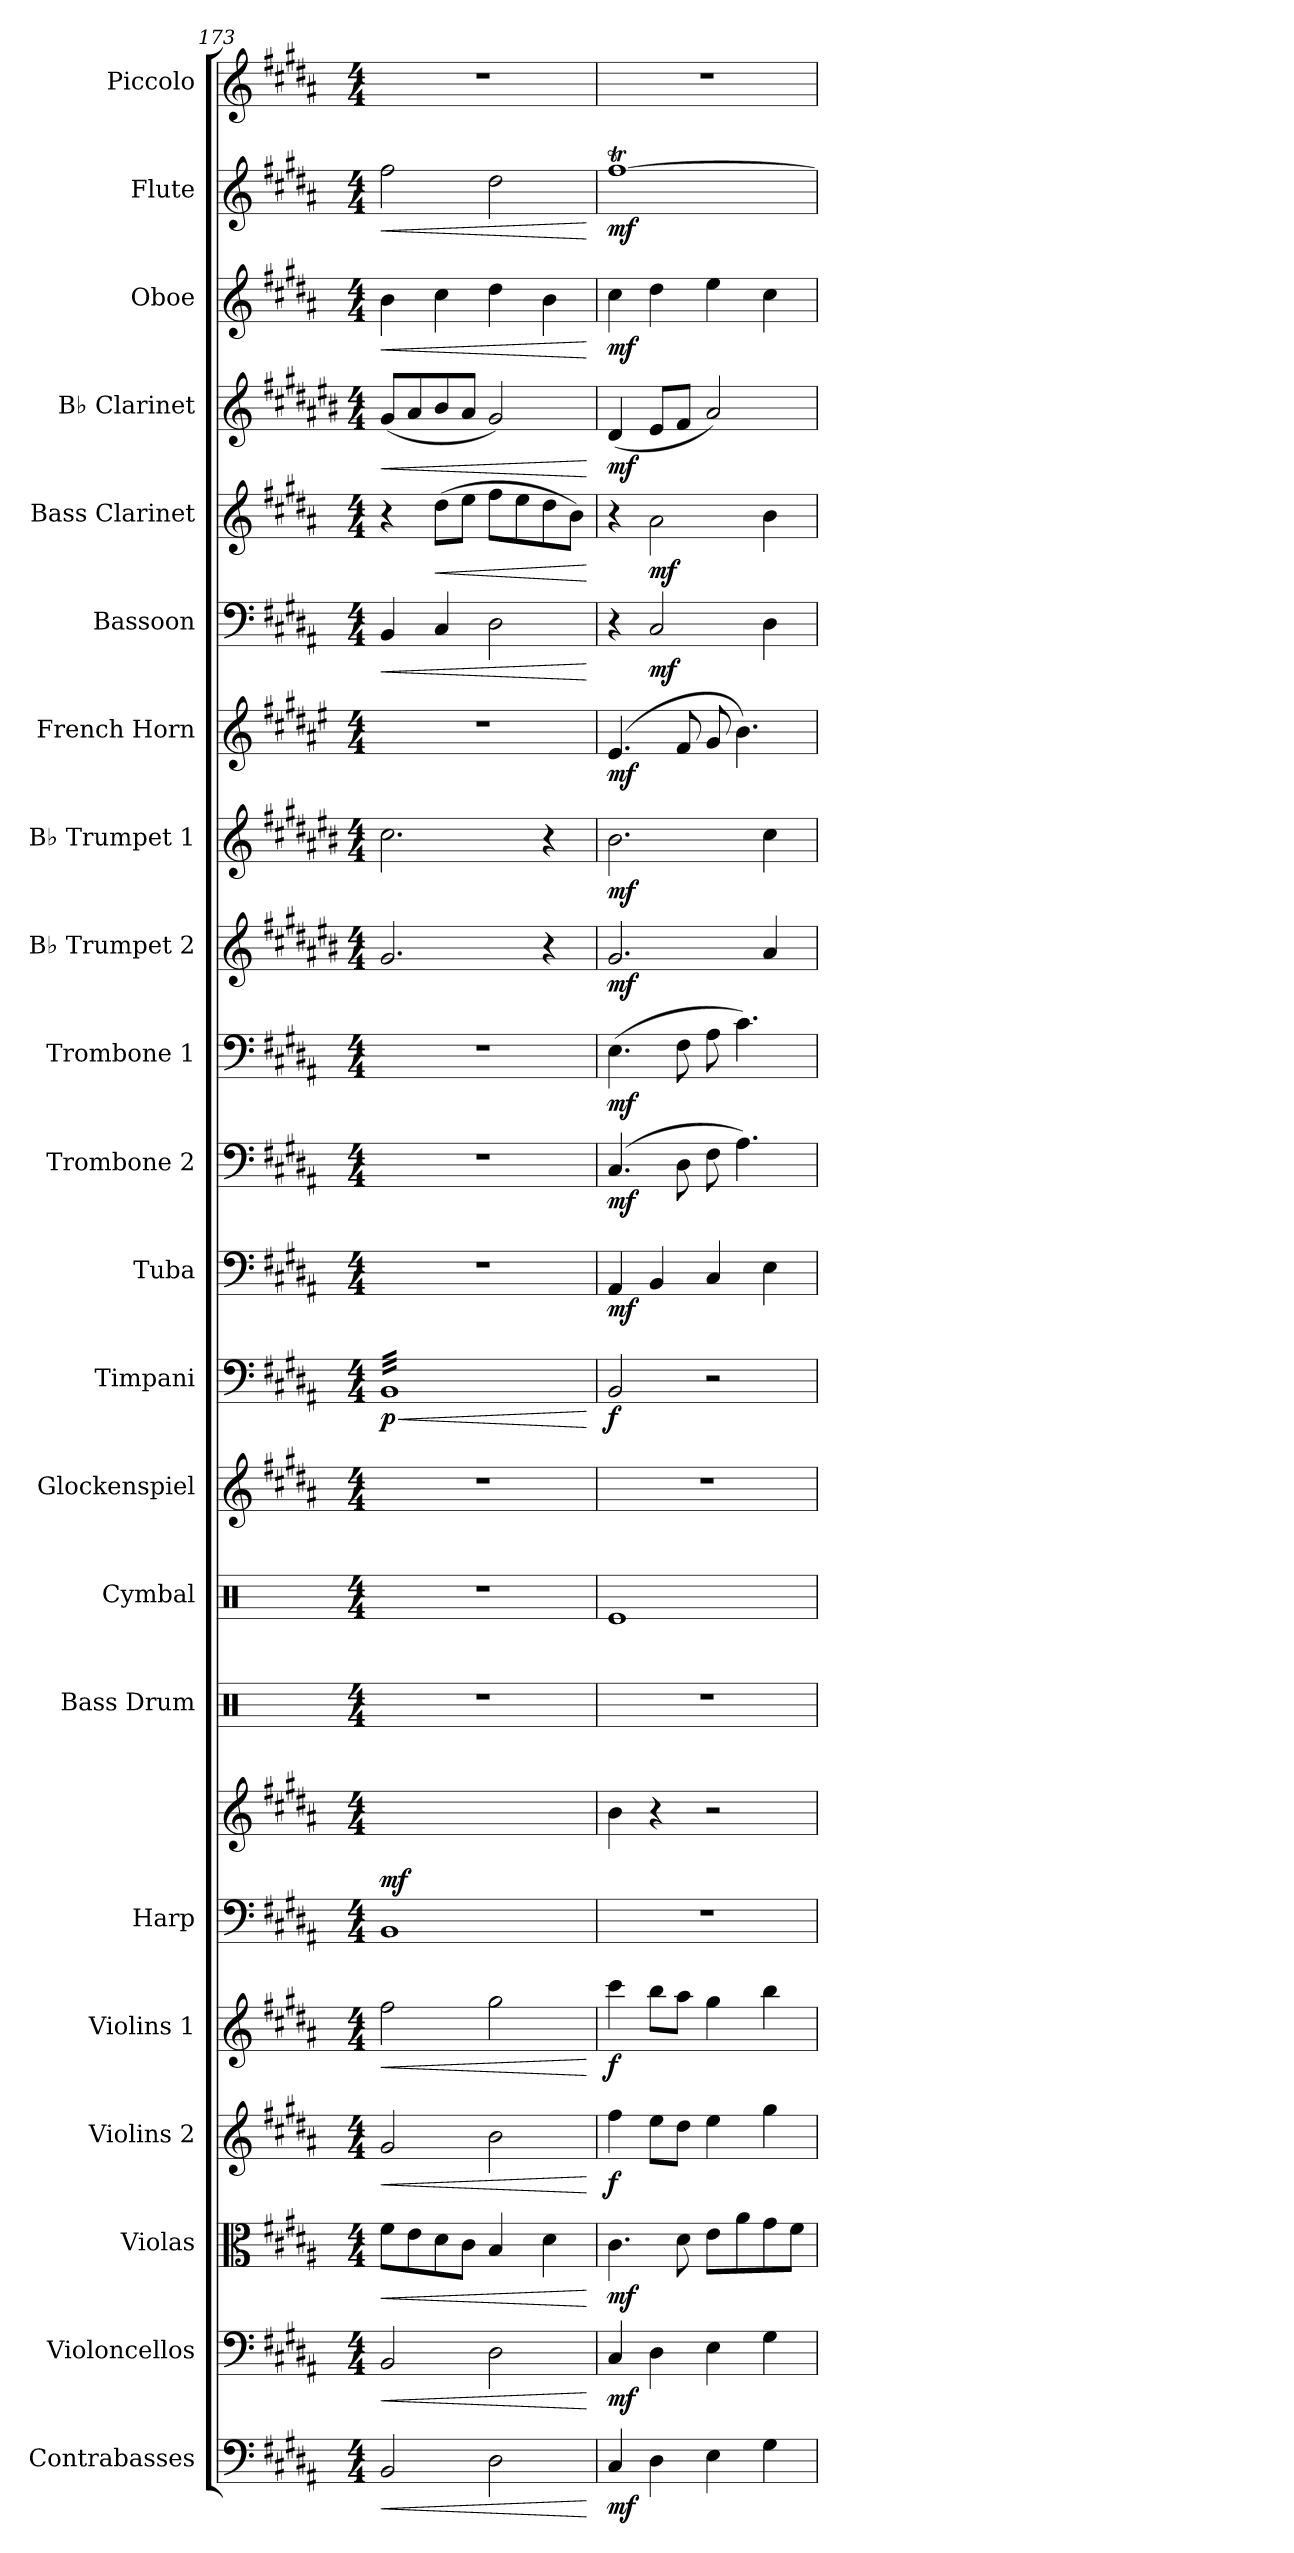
**kern	**dynam	**kern	**dynam	**kern	**dynam	**kern	**dynam	**kern	**dynam	**kern	**kern	**dynam	**kern	**kern	**kern	**kern	**dynam	**kern	**dynam	**kern	**dynam	**kern	**dynam	**kern	**dynam	**kern	**dynam	**kern	**dynam	**kern	**dynam	**kern	**dynam	**kern	**dynam	**kern	**dynam	**kern	**dynam	**kern
*part22	*part22	*part21	*part21	*part20	*part20	*part19	*part19	*part18	*part18	*part17	*part17	*part17	*part16	*part15	*part14	*part13	*part13	*part12	*part12	*part11	*part11	*part10	*part10	*part9	*part9	*part8	*part8	*part7	*part7	*part6	*part6	*part5	*part5	*part4	*part4	*part3	*part3	*part2	*part2	*part1
*staff23	*staff23	*staff22	*staff22	*staff21	*staff21	*staff20	*staff20	*staff19	*staff19	*staff18	*staff17	*staff17/18	*staff16	*staff15	*staff14	*staff13	*staff13	*staff12	*staff12	*staff11	*staff11	*staff10	*staff10	*staff9	*staff9	*staff8	*staff8	*staff7	*staff7	*staff6	*staff6	*staff5	*staff5	*staff4	*staff4	*staff3	*staff3	*staff2	*staff2	*staff1
*I"Contrabasses	*	*I"Violoncellos	*	*I"Violas	*	*I"Violins 2	*	*I"Violins 1	*	*I"Harp	*	*	*I"Bass Drum	*I"Cymbal	*I"Glockenspiel	*I"Timpani	*	*I"Tuba	*	*I"Trombone 2	*	*I"Trombone 1	*	*I"B♭ Trumpet 2	*	*I"B♭ Trumpet 1	*	*I"French Horn	*	*I"Bassoon	*	*I"Bass Clarinet	*	*I"B♭ Clarinet	*	*I"Oboe	*	*I"Flute	*	*I"Piccolo
*I'Cbs.	*	*I'Vcs.	*	*I'Vlas.	*	*I'Vlns. 2	*	*I'Vlns. 1	*	*I'Hrp.	*	*	*I'B. Dr.	*I'Cym.	*I'Glock.	*I'Timp.	*	*I'Tba.	*	*I'Tbn. 2	*	*I'Tbn. 1	*	*I'B♭ Tpt. 2	*	*I'B♭ Tpt. 1	*	*I'F Hn.	*	*I'Bsn.	*	*I'B. Cl.	*	*I'B♭ Cl.	*	*I'Ob.	*	*I'Fl.	*	*I'Picc.
*clefF4	*	*clefF4	*	*clefC3	*	*clefG2	*	*clefG2	*	*clefF4	*clefG2	*	*clefX	*clefX	*clefG2	*clefF4	*	*clefF4	*	*clefF4	*	*clefF4	*	*clefG2	*	*clefG2	*	*clefG2	*	*clefF4	*	*clefG2	*	*clefG2	*	*clefG2	*	*clefG2	*	*clefG2
*ITrd7c12	*	*	*	*	*	*	*	*	*	*	*	*	*	*	*ITrd-14c-24	*	*	*	*	*	*	*	*	*ITrd1c2	*	*ITrd1c2	*	*ITrd4c7	*	*	*	*ITrd8c14	*	*ITrd1c2	*	*	*	*	*	*ITrd-7c-12
*k[f#c#g#d#a#]	*	*k[f#c#g#d#a#]	*	*k[f#c#g#d#a#]	*	*k[f#c#g#d#a#]	*	*k[f#c#g#d#a#]	*	*k[f#c#g#d#a#]	*k[f#c#g#d#a#]	*	*k[]	*k[]	*k[f#c#g#d#a#]	*k[f#c#g#d#a#]	*	*k[f#c#g#d#a#]	*	*k[f#c#g#d#a#]	*	*k[f#c#g#d#a#]	*	*k[f#c#g#d#a#]	*	*k[f#c#g#d#a#]	*	*k[f#c#g#d#a#]	*	*k[f#c#g#d#a#]	*	*k[f#c#g#d#a#]	*	*k[f#c#g#d#a#]	*	*k[f#c#g#d#a#]	*	*k[f#c#g#d#a#]	*	*k[f#c#g#d#a#]
*M4/4	*	*M4/4	*	*M4/4	*	*M4/4	*	*M4/4	*	*M4/4	*M4/4	*	*M4/4	*M4/4	*M4/4	*M4/4	*	*M4/4	*	*M4/4	*	*M4/4	*	*M4/4	*	*M4/4	*	*M4/4	*	*M4/4	*	*M4/4	*	*M4/4	*	*M4/4	*	*M4/4	*	*M4/4
=173	=173	=173	=173	=173	=173	=173	=173	=173	=173	=173	=173	=173	=173	=173	=173	=173	=173	=173	=173	=173	=173	=173	=173	=173	=173	=173	=173	=173	=173	=173	=173	=173	=173	=173	=173	=173	=173	=173	=173	=173
!	!LO:HP:b	!	!LO:HP:b	!	!LO:HP:b	!	!LO:HP:b	!	!LO:HP:b	!	!	!LO:DY:a=2	!	!	!	!	!LO:HP:b	!	!	!	!	!	!	!	!	!	!	!	!	!	!LO:HP:b	!	!	!	!LO:HP:b	!	!LO:HP:b	!	!LO:HP:b	!
!	!	!	!	!	!	!	!	!	!	!	!	!	!	!	!	!	!LO:DY:n=1:b	!	!	!	!	!	!	!	!	!	!	!	!	!	!	!	!	!	!	!	!	!	!	!
*	*	*	*	*	*	*	*	*	*	*	*	*	*	*	*	*tremolo	*	*	*	*	*	*	*	*	*	*	*	*	*	*	*	*	*	*	*	*	*	*	*	*
2BBB/	<	2BB/	<	8f#\L	<	2g#/	<	2ff#\	<	1BB	1ryy	mf	1r	1r	1r	32BBLLL	< p	1r	.	1r	.	1r	.	2.f#/	.	2.b\	.	1r	.	4BB/	<	4r	.	(<8f#/L	<	4b\	<	2ff#\	<	1r
.	.	.	.	.	.	.	.	.	.	.	.	.	.	.	.	32BB	.	.	.	.	.	.	.	.	.	.	.	.	.	.	.	.	.	.	.	.	.	.	.	.
.	.	.	.	.	.	.	.	.	.	.	.	.	.	.	.	32BB	.	.	.	.	.	.	.	.	.	.	.	.	.	.	.	.	.	.	.	.	.	.	.	.
.	.	.	.	.	.	.	.	.	.	.	.	.	.	.	.	32BB	.	.	.	.	.	.	.	.	.	.	.	.	.	.	.	.	.	.	.	.	.	.	.	.
.	.	.	.	8e\	.	.	.	.	.	.	.	.	.	.	.	32BB	.	.	.	.	.	.	.	.	.	.	.	.	.	.	.	.	.	8g#/	.	.	.	.	.	.
.	.	.	.	.	.	.	.	.	.	.	.	.	.	.	.	32BB	.	.	.	.	.	.	.	.	.	.	.	.	.	.	.	.	.	.	.	.	.	.	.	.
.	.	.	.	.	.	.	.	.	.	.	.	.	.	.	.	32BB	.	.	.	.	.	.	.	.	.	.	.	.	.	.	.	.	.	.	.	.	.	.	.	.
.	.	.	.	.	.	.	.	.	.	.	.	.	.	.	.	32BB	.	.	.	.	.	.	.	.	.	.	.	.	.	.	.	.	.	.	.	.	.	.	.	.
!	!	!	!	!	!	!	!	!	!	!	!	!	!	!	!	!	!	!	!	!	!	!	!	!	!	!	!	!	!	!	!	!	!LO:HP:b	!	!	!	!	!	!	!
.	.	.	.	8d#\	.	.	.	.	.	.	.	.	.	.	.	32BB	.	.	.	.	.	.	.	.	.	.	.	.	.	4C#/	.	(>8d#\L	<	8a#/	.	4cc#\	.	.	.	.
.	.	.	.	.	.	.	.	.	.	.	.	.	.	.	.	32BB	.	.	.	.	.	.	.	.	.	.	.	.	.	.	.	.	.	.	.	.	.	.	.	.
.	.	.	.	.	.	.	.	.	.	.	.	.	.	.	.	32BB	.	.	.	.	.	.	.	.	.	.	.	.	.	.	.	.	.	.	.	.	.	.	.	.
.	.	.	.	.	.	.	.	.	.	.	.	.	.	.	.	32BB	.	.	.	.	.	.	.	.	.	.	.	.	.	.	.	.	.	.	.	.	.	.	.	.
.	.	.	.	8c#\J	.	.	.	.	.	.	.	.	.	.	.	32BB	.	.	.	.	.	.	.	.	.	.	.	.	.	.	.	8e\J	.	8g#/J	.	.	.	.	.	.
.	.	.	.	.	.	.	.	.	.	.	.	.	.	.	.	32BB	.	.	.	.	.	.	.	.	.	.	.	.	.	.	.	.	.	.	.	.	.	.	.	.
.	.	.	.	.	.	.	.	.	.	.	.	.	.	.	.	32BB	.	.	.	.	.	.	.	.	.	.	.	.	.	.	.	.	.	.	.	.	.	.	.	.
.	.	.	.	.	.	.	.	.	.	.	.	.	.	.	.	32BB	.	.	.	.	.	.	.	.	.	.	.	.	.	.	.	.	.	.	.	.	.	.	.	.
2DD#\	.	2D#\	.	4B/	.	2b\	.	2gg#\	.	.	.	.	.	.	.	32BB	.	.	.	.	.	.	.	.	.	.	.	.	.	2D#\	.	8f#\L	.	2f#/)	.	4dd#\	.	2dd#\	.	.
.	.	.	.	.	.	.	.	.	.	.	.	.	.	.	.	32BB	.	.	.	.	.	.	.	.	.	.	.	.	.	.	.	.	.	.	.	.	.	.	.	.
.	.	.	.	.	.	.	.	.	.	.	.	.	.	.	.	32BB	.	.	.	.	.	.	.	.	.	.	.	.	.	.	.	.	.	.	.	.	.	.	.	.
.	.	.	.	.	.	.	.	.	.	.	.	.	.	.	.	32BB	.	.	.	.	.	.	.	.	.	.	.	.	.	.	.	.	.	.	.	.	.	.	.	.
.	.	.	.	.	.	.	.	.	.	.	.	.	.	.	.	32BB	.	.	.	.	.	.	.	.	.	.	.	.	.	.	.	8e\	.	.	.	.	.	.	.	.
.	.	.	.	.	.	.	.	.	.	.	.	.	.	.	.	32BB	.	.	.	.	.	.	.	.	.	.	.	.	.	.	.	.	.	.	.	.	.	.	.	.
.	.	.	.	.	.	.	.	.	.	.	.	.	.	.	.	32BB	.	.	.	.	.	.	.	.	.	.	.	.	.	.	.	.	.	.	.	.	.	.	.	.
.	.	.	.	.	.	.	.	.	.	.	.	.	.	.	.	32BB	.	.	.	.	.	.	.	.	.	.	.	.	.	.	.	.	.	.	.	.	.	.	.	.
.	.	.	.	4d#\	.	.	.	.	.	.	.	.	.	.	.	32BB	.	.	.	.	.	.	.	4r	.	4r	.	.	.	.	.	8d#\	.	.	.	4b\	.	.	.	.
.	.	.	.	.	.	.	.	.	.	.	.	.	.	.	.	32BB	.	.	.	.	.	.	.	.	.	.	.	.	.	.	.	.	.	.	.	.	.	.	.	.
.	.	.	.	.	.	.	.	.	.	.	.	.	.	.	.	32BB	.	.	.	.	.	.	.	.	.	.	.	.	.	.	.	.	.	.	.	.	.	.	.	.
.	.	.	.	.	.	.	.	.	.	.	.	.	.	.	.	32BB	.	.	.	.	.	.	.	.	.	.	.	.	.	.	.	.	.	.	.	.	.	.	.	.
.	.	.	.	.	.	.	.	.	.	.	.	.	.	.	.	32BB	.	.	.	.	.	.	.	.	.	.	.	.	.	.	.	8B\J)	.	.	.	.	.	.	.	.
.	.	.	.	.	.	.	.	.	.	.	.	.	.	.	.	32BB	.	.	.	.	.	.	.	.	.	.	.	.	.	.	.	.	.	.	.	.	.	.	.	.
.	.	.	.	.	.	.	.	.	.	.	.	.	.	.	.	32BB	.	.	.	.	.	.	.	.	.	.	.	.	.	.	.	.	.	.	.	.	.	.	.	.
.	.	.	.	.	.	.	.	.	.	.	.	.	.	.	.	32BBJJJ	.	.	.	.	.	.	.	.	.	.	.	.	.	.	.	.	.	.	.	.	.	.	.	.
*	*	*	*	*	*	*	*	*	*	*	*	*	*	*	*	*Xtremolo	*	*	*	*	*	*	*	*	*	*	*	*	*	*	*	*	*	*	*	*	*	*	*	*
.	[	.	[	.	[	.	[	.	[	.	.	.	.	.	.	.	[	.	.	.	.	.	.	.	.	.	.	.	.	.	[	.	[	.	[	.	[	.	[	.
=174	=174	=174	=174	=174	=174	=174	=174	=174	=174	=174	=174	=174	=174	=174	=174	=174	=174	=174	=174	=174	=174	=174	=174	=174	=174	=174	=174	=174	=174	=174	=174	=174	=174	=174	=174	=174	=174	=174	=174	=174
!	!LO:DY:b	!	!LO:DY:b	!	!LO:DY:b	!	!LO:DY:b	!	!LO:DY:b	!	!	!	!	!	!	!	!LO:DY:b	!	!LO:DY:b	!	!LO:DY:b	!	!LO:DY:b	!	!LO:DY:b	!	!LO:DY:b	!	!LO:DY:b	!	!	!	!	!	!LO:DY:b	!	!LO:DY:b	!	!LO:DY:b	!
4CC#/	mf	4C#/	mf	4.c#\	mf	4ff#\	f	4ccc#\	f	1r	4b\	.	1r	1Re	1r	2BB/	f	4AA#/	mf	(>4.C#/	mf	(>4.E\	mf	2.f#/	mf	2.a#\	mf	(>4.A#/	mf	4r	.	4r	.	(<4c#/	mf	4cc#\	mf	[1ff#T	mf	1r
!	!	!	!	!	!	!	!	!	!	!	!	!	!	!	!	!	!	!	!	!	!	!	!	!	!	!	!	!	!	!	!LO:DY:b	!	!LO:DY:b	!	!	!	!	!	!	!
4DD#\	.	4D#\	.	.	.	8ee\L	.	8bb\L	.	.	4r	.	.	.	.	.	.	4BB/	.	.	.	.	.	.	.	.	.	.	.	2C#/	mf	2A#\	mf	8d#/L	.	4dd#\	.	.	.	.
.	.	.	.	8d#\	.	8dd#\J	.	8aa#\J	.	.	.	.	.	.	.	.	.	.	.	8D#\	.	8F#\	.	.	.	.	.	8B/	.	.	.	.	.	8e/J	.	.	.	.	.	.
4EE\	.	4E\	.	8e\L	.	4ee\	.	4gg#\	.	.	2r	.	.	.	.	2r	.	4C#/	.	8F#\	.	8A#\	.	.	.	.	.	8c#/	.	.	.	.	.	2g#/)	.	4ee\	.	.	.	.
.	.	.	.	8a#\	.	.	.	.	.	.	.	.	.	.	.	.	.	.	.	4.A#\)	.	4.c#\)	.	.	.	.	.	4.e\)	.	.	.	.	.	.	.	.	.	.	.	.
4GG#\	.	4G#\	.	8g#\	.	4gg#\	.	4bb\	.	.	.	.	.	.	.	.	.	4E\	.	.	.	.	.	4g#/	.	4b\	.	.	.	4D#\	.	4B\	.	.	.	4cc#\	.	.	.	.
.	.	.	.	8f#\J	.	.	.	.	.	.	.	.	.	.	.	.	.	.	.	.	.	.	.	.	.	.	.	.	.	.	.	.	.	.	.	.	.	.	.	.
=	=	=	=	=	=	=	=	=	=	=	=	=	=	=	=	=	=	=	=	=	=	=	=	=	=	=	=	=	=	=	=	=	=	=	=	=	=	=	=	=
*-	*-	*-	*-	*-	*-	*-	*-	*-	*-	*-	*-	*-	*-	*-	*-	*-	*-	*-	*-	*-	*-	*-	*-	*-	*-	*-	*-	*-	*-	*-	*-	*-	*-	*-	*-	*-	*-	*-	*-	*-
